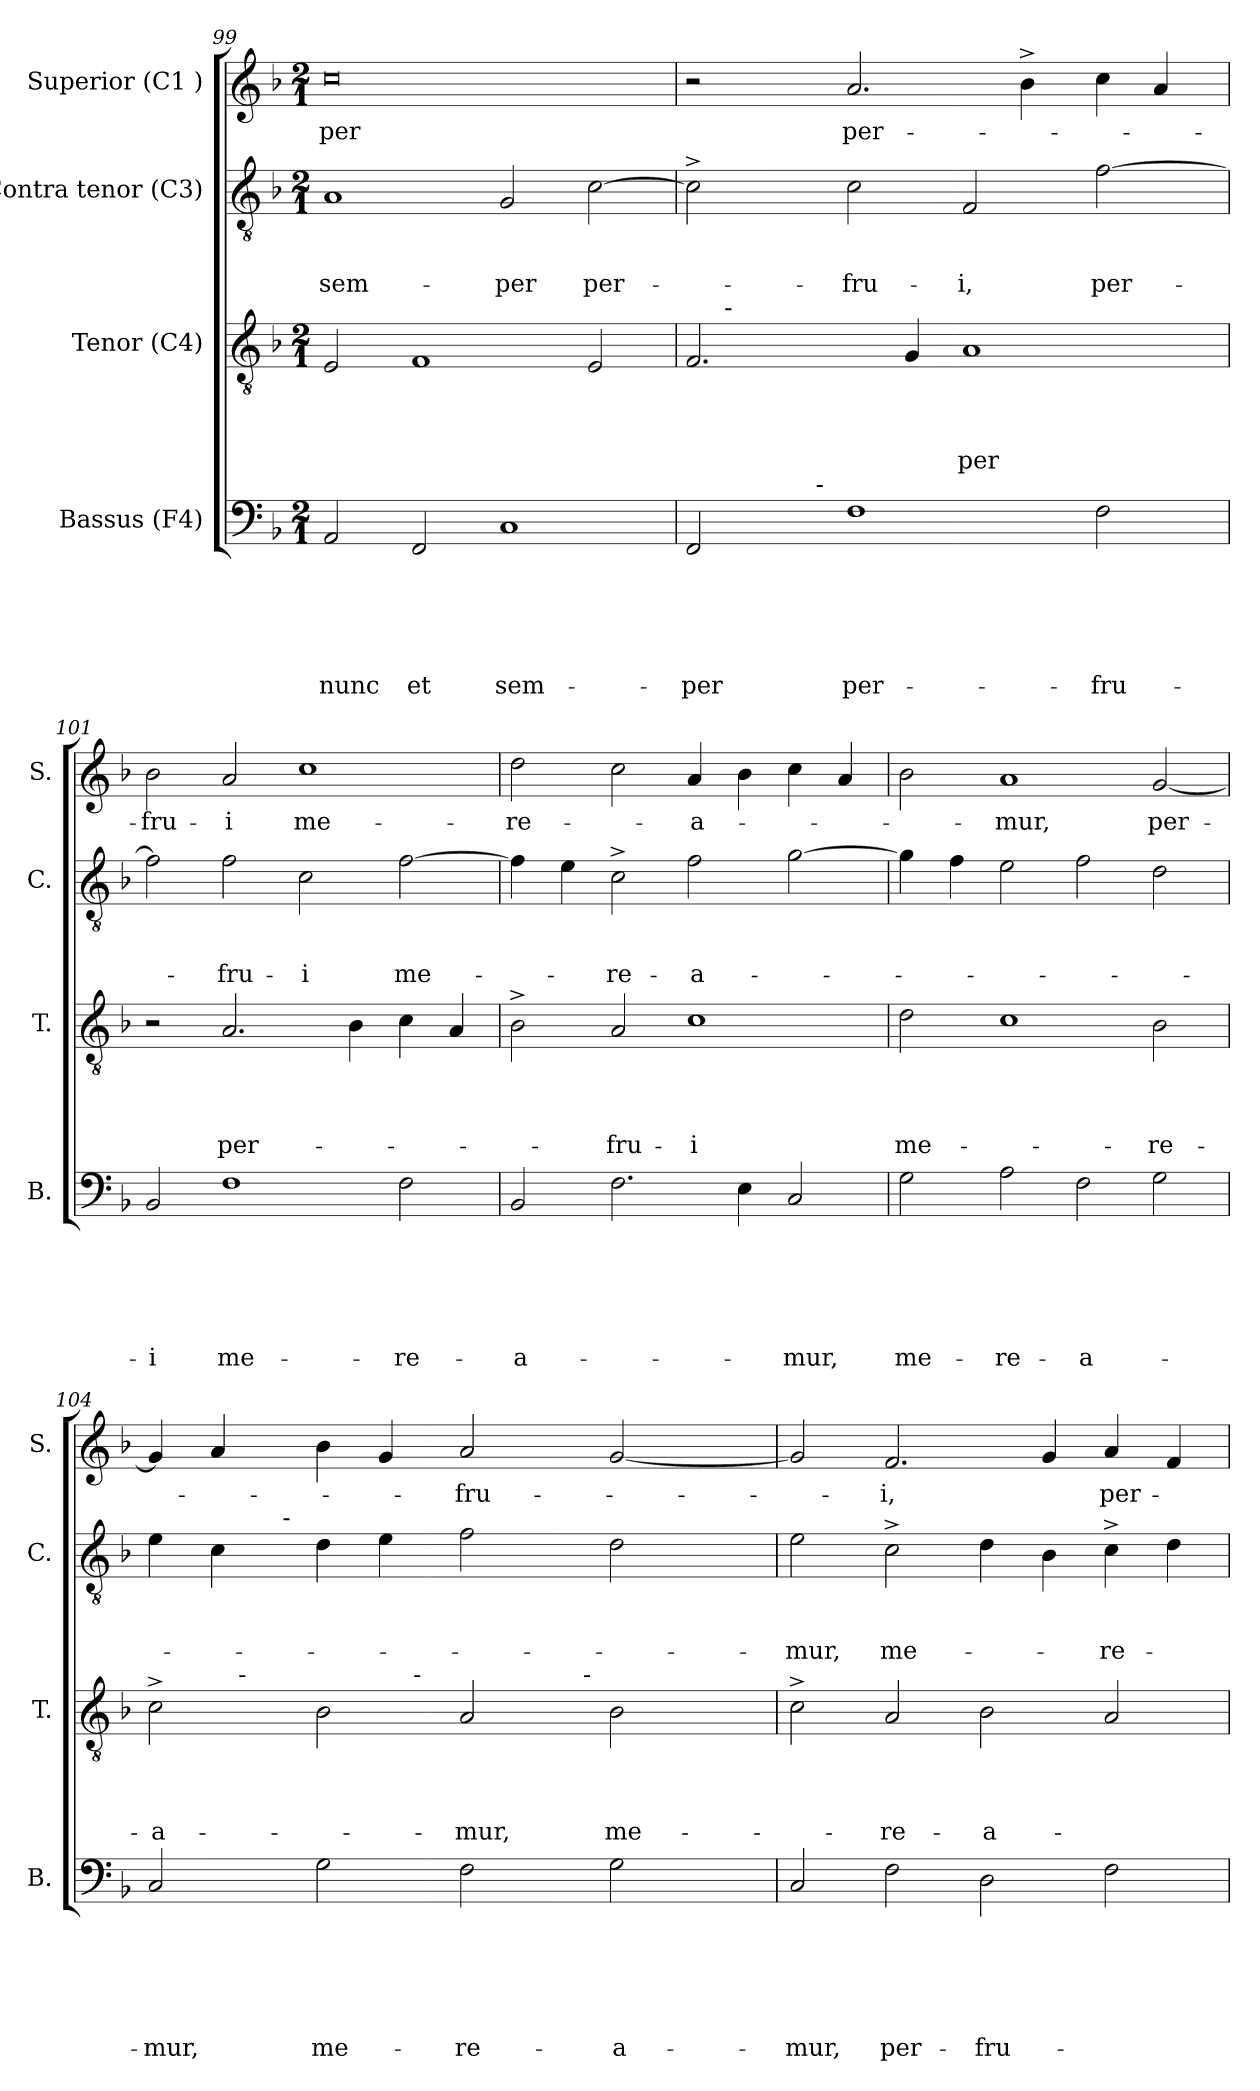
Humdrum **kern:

**kern	**text	**text	**text	**text	**text	**text	**kern	**text	**text	**text	**text	**kern	**text	**text	**text	**kern	**text
*part4	*part4	*part4	*part4	*part4	*part4	*part4	*part3	*part3	*part3	*part3	*part3	*part2	*part2	*part2	*part2	*part1	*part1
*staff4	*staff4	*staff4	*staff4	*staff4	*staff4	*staff4	*staff3	*staff3	*staff3	*staff3	*staff3	*staff2	*staff2	*staff2	*staff2	*staff1	*staff1
*I"Bassus (F4)	*	*	*	*	*	*	*I"Tenor (C4)	*	*	*	*	*I"Contra tenor (C3)	*	*	*	*I"Superior (C1 )	*
*I'B.	*	*	*	*	*	*	*I'T.	*	*	*	*	*I'C.	*	*	*	*I'S.	*
*clefF4	*	*	*	*	*	*	*clefGv2	*	*	*	*	*clefGv2	*	*	*	*clefG2	*
*k[b-]	*	*	*	*	*	*	*k[b-]	*	*	*	*	*k[b-]	*	*	*	*k[b-]	*
*F:	*	*	*	*	*	*	*F:	*	*	*	*	*F:	*	*	*	*F:	*
*M2/1	*	*	*	*	*	*	*M2/1	*	*	*	*	*M2/1	*	*	*	*M2/1	*
=99	=99	=99	=99	=99	=99	=99	=99	=99	=99	=99	=99	=99	=99	=99	=99	=99	=99
!	!	!	!	!	!	!LO:LY:b	!	!	!	!	!	!	!	!	!LO:LY:b	!	!LO:LY:b
2AA/	.	.	.	.	.	nunc	2E/	.	.	.	.	1A	.	.	sem-	0cc	-per
!	!	!	!	!	!	!LO:LY:b	!	!	!	!	!	!	!	!	!	!	!
2FF/	.	.	.	.	.	et	1F	.	.	.	.	.	.	.	.	.	.
!	!	!	!	!	!	!LO:LY:b	!	!	!	!	!	!	!	!	!LO:LY:b	!	!
1C	.	.	.	.	.	sem-	.	.	.	.	.	2G/	.	.	-per	.	.
!	!	!	!	!	!	!	!	!	!	!	!	!	!	!	!LO:LY:b	!	!
.	.	.	.	.	.	.	2E/	.	.	.	.	[<2c\	.	.	per-	.	.
!!LO:LB:g=z
=100	=100	=100	=100	=100	=100	=100	=100	=100	=100	=100	=100	=100	=100	=100	=100	=100	=100
!	!	!	!	!	!	!LO:LY:b	!	!	!	!	!	!	!	!	!	!	!
*^	*	*	*	*	*	*	*^	*	*	*	*	*	*	*	*	*	*
2FF/	4ryy	.	.	.	.	.	-per	2.F/	8ryy	.	.	.	.	2c^>\]	.	.	.	2r	.
!	!	!	!	!	!	!	!	!	!LO:TX:a:t=-	!	!	!	!	!	!	!	!	!	!
.	.	.	.	.	.	.	.	.	1...ryy	.	.	.	.	.	.	.	.	.	.
.	8ryy	.	.	.	.	.	.	.	.	.	.	.	.	.	.	.	.	.	.
.	32ryy	.	.	.	.	.	.	.	.	.	.	.	.	.	.	.	.	.	.
!	!LO:TX:a:t=-	!	!	!	!	!	!	!	!	!	!	!	!	!	!	!	!	!	!
.	1ryy	.	.	.	.	.	.	.	.	.	.	.	.	.	.	.	.	.	.
!	!	!	!	!	!	!	!LO:LY:b	!	!	!	!	!	!	!	!	!	!LO:LY:b	!	!LO:LY:b
1F	.	.	.	.	.	.	per-	.	.	.	.	.	.	2c\	.	.	-fru-	2.a/	per-
.	.	.	.	.	.	.	.	4G/	.	.	.	.	.	.	.	.	.	.	.
!	!	!	!	!	!	!	!	!	!	!	!	!	!LO:LY:b	!	!	!	!LO:LY:b	!	!
.	.	.	.	.	.	.	.	1A	.	.	.	.	-per	2F/	.	.	-i,	.	.
.	.	.	.	.	.	.	.	.	.	.	.	.	.	.	.	.	.	4b-^>\	.
.	2ryy	.	.	.	.	.	.	.	.	.	.	.	.	.	.	.	.	.	.
!	!	!	!	!	!	!	!LO:LY:b	!	!	!	!	!	!	!	!	!	!LO:LY:b	!	!
2F\	.	.	.	.	.	.	-fru-	.	.	.	.	.	.	[>2f\	.	.	per-	4cc\	.
.	.	.	.	.	.	.	.	.	.	.	.	.	.	.	.	.	.	4a/	.
.	16.ryy	.	.	.	.	.	.	.	.	.	.	.	.	.	.	.	.	.	.
=101	=101	=101	=101	=101	=101	=101	=101	=101	=101	=101	=101	=101	=101	=101	=101	=101	=101	=101	=101
!	!	!	!	!	!	!	!LO:LY:b	!	!	!	!	!	!	!	!	!	!	!	!LO:LY:b
*v	*v	*	*	*	*	*	*	*	*	*	*	*	*	*	*	*	*	*	*
*	*	*	*	*	*	*	*v	*v	*	*	*	*	*	*	*	*	*	*
2BB-/	.	.	.	.	.	-i	2r	.	.	.	.	2f\]	.	.	.	2b-\	-fru-
!	!	!	!	!	!	!LO:LY:b	!	!	!	!	!LO:LY:b	!	!	!	!LO:LY:b	!	!LO:LY:b
1F	.	.	.	.	.	me-	2.A/	.	.	.	per-	2f\	.	.	-fru-	2a/	-i
!	!	!	!	!	!	!	!	!	!	!	!	!	!	!	!LO:LY:b	!	!LO:LY:b
.	.	.	.	.	.	.	.	.	.	.	.	2c\	.	.	-i	1cc	me-
.	.	.	.	.	.	.	4B-\	.	.	.	.	.	.	.	.	.	.
!	!	!	!	!	!	!LO:LY:b	!	!	!	!	!	!	!	!	!LO:LY:b	!	!
2F\	.	.	.	.	.	-re-	4c\	.	.	.	.	[>2f\	.	.	me-	.	.
.	.	.	.	.	.	.	4A/	.	.	.	.	.	.	.	.	.	.
=102	=102	=102	=102	=102	=102	=102	=102	=102	=102	=102	=102	=102	=102	=102	=102	=102	=102
!	!	!	!	!	!	!LO:LY:b	!	!	!	!	!	!	!	!	!	!	!LO:LY:b
2BB-/	.	.	.	.	.	-a-	2B-^>\	.	.	.	.	4f\]	.	.	.	2dd\	-re-
.	.	.	.	.	.	.	.	.	.	.	.	4e\	.	.	.	.	.
!	!	!	!	!	!	!	!	!	!	!	!LO:LY:b	!	!	!	!LO:LY:b	!	!
2.F\	.	.	.	.	.	.	2A/	.	.	.	-fru-	2c^>\	.	.	-re-	2cc\	.
!	!	!	!	!	!	!	!	!	!	!	!LO:LY:b:rj	!	!	!	!LO:LY:b	!	!LO:LY:b
.	.	.	.	.	.	.	1c	.	.	.	-i	2f\	.	.	-a-	4a/	-a-
4E\	.	.	.	.	.	.	.	.	.	.	.	.	.	.	.	4b-\	.
!	!	!	!	!	!	!LO:LY:b	!	!	!	!	!	!	!	!	!	!	!
2C/	.	.	.	.	.	-mur,	.	.	.	.	.	[>2g\	.	.	.	4cc\	.
.	.	.	.	.	.	.	.	.	.	.	.	.	.	.	.	4a/	.
=103	=103	=103	=103	=103	=103	=103	=103	=103	=103	=103	=103	=103	=103	=103	=103	=103	=103
!	!	!	!	!	!	!LO:LY:b	!	!	!	!	!LO:LY:b	!	!	!	!	!	!
2G\	.	.	.	.	.	me-	2d\	.	.	.	me-	4g\]	.	.	.	2b-\	.
.	.	.	.	.	.	.	.	.	.	.	.	4f\	.	.	.	.	.
!	!	!	!	!	!	!LO:LY:b	!	!	!	!	!	!	!	!	!	!	!LO:LY:b
2A\	.	.	.	.	.	-re-	1c	.	.	.	.	2e\	.	.	.	1a	-mur,
!	!	!	!	!	!	!LO:LY:b	!	!	!	!	!	!	!	!	!	!	!
2F\	.	.	.	.	.	-a-	.	.	.	.	.	2f\	.	.	.	.	.
!	!	!	!	!	!	!	!	!	!	!	!LO:LY:b	!	!	!	!	!	!LO:LY:b
2G\	.	.	.	.	.	.	2B-\	.	.	.	-re-	2d\	.	.	.	[<2g/	per-
!!LO:LB:g=z
=104	=104	=104	=104	=104	=104	=104	=104	=104	=104	=104	=104	=104	=104	=104	=104	=104	=104
!	!	!	!	!	!	!LO:LY:b	!	!	!	!	!LO:LY:b	!	!	!	!	!	!
*	*	*	*	*	*	*	*^	*	*	*	*	*^	*	*	*	*	*
*	*	*	*	*	*	*	*	*^	*	*	*	*	*	*	*	*	*	*	*
*	*	*	*	*	*	*	*	*	*^	*	*	*	*	*	*	*	*	*	*	*
2C/	.	.	.	.	.	-mur,	2c^>\	4ryy	2ryy	1ryy	.	.	.	-a-	4e\	4ryy	.	.	.	4g/]	.
.	.	.	.	.	.	.	.	16ryy	.	.	.	.	.	.	4c\	8ryy	.	.	.	4a/	.
!	!	!	!	!	!	!	!	!LO:TX:a:t=-	!	!	!	!	!	!	!	!	!	!	!	!	!
.	.	.	.	.	.	.	.	1ryy	.	.	.	.	.	.	.	.	.	.	.	.	.
.	.	.	.	.	.	.	.	.	.	.	.	.	.	.	.	32ryy	.	.	.	.	.
!	!	!	!	!	!	!	!	!	!	!	!	!	!	!	!	!LO:TX:a:t=-	!	!	!	!	!
.	.	.	.	.	.	.	.	.	.	.	.	.	.	.	.	1ryy	.	.	.	.	.
!	!	!	!	!	!	!LO:LY:b	!	!	!	!	!	!	!	!	!	!	!	!	!	!	!
2G\	.	.	.	.	.	me-	2B-\	.	4ryy	.	.	.	.	.	4d\	.	.	.	.	4b-\	.
.	.	.	.	.	.	.	.	.	16.ryy	.	.	.	.	.	4e\	.	.	.	.	4g/	.
!	!	!	!	!	!	!	!	!	!LO:TX:a:t=-	!	!	!	!	!	!	!	!	!	!	!	!
.	.	.	.	.	.	.	.	.	1ryy	.	.	.	.	.	.	.	.	.	.	.	.
!	!	!	!	!	!	!LO:LY:b	!	!	!	!	!	!	!	!LO:LY:b	!	!	!	!	!	!	!LO:LY:b
2F\	.	.	.	.	.	-re-	2A/	.	.	4..ryy	.	.	.	-mur,	2f\	.	.	.	.	2a/	-fru-
.	.	.	.	.	.	.	.	2ryy	.	.	.	.	.	.	.	.	.	.	.	.	.
.	.	.	.	.	.	.	.	.	.	.	.	.	.	.	.	2ryy	.	.	.	.	.
!	!	!	!	!	!	!	!	!	!	!LO:TX:a:t=-	!	!	!	!	!	!	!	!	!	!	!
.	.	.	.	.	.	.	.	.	.	2ryy	.	.	.	.	.	.	.	.	.	.	.
!	!	!	!	!	!	!LO:LY:b	!	!	!	!	!	!	!	!LO:LY:b	!	!	!	!	!	!	!
2G\	.	.	.	.	.	-a-	2B-\	.	.	.	.	.	.	me-	2d\	.	.	.	.	[<2g/	.
.	.	.	.	.	.	.	.	8.ryy	.	.	.	.	.	.	.	.	.	.	.	.	.
.	.	.	.	.	.	.	.	.	8ryy	.	.	.	.	.	.	.	.	.	.	.	.
.	.	.	.	.	.	.	.	.	.	.	.	.	.	.	.	16.ryy	.	.	.	.	.
.	.	.	.	.	.	.	.	.	.	16ryy	.	.	.	.	.	.	.	.	.	.	.
.	.	.	.	.	.	.	.	.	32ryy	.	.	.	.	.	.	.	.	.	.	.	.
=105	=105	=105	=105	=105	=105	=105	=105	=105	=105	=105	=105	=105	=105	=105	=105	=105	=105	=105	=105	=105	=105
!	!	!	!	!	!	!LO:LY:b	!	!	!	!	!	!	!	!	!	!	!	!	!LO:LY:b	!	!
*	*	*	*	*	*	*	*v	*v	*v	*v	*	*	*	*	*	*	*	*	*	*	*
*	*	*	*	*	*	*	*	*	*	*	*	*v	*v	*	*	*	*	*
2C/	.	.	.	.	.	-mur,	2c^>\	.	.	.	.	2e\	.	.	-mur,	2g/]	.
!	!	!	!	!	!	!LO:LY:b	!	!	!	!	!LO:LY:b	!	!	!	!LO:LY:b	!	!LO:LY:b
2F\	.	.	.	.	.	per-	2A/	.	.	.	-re-	2c^>\	.	.	me-	2.f/	-i,
!	!	!	!	!	!	!LO:LY:b	!	!	!	!	!LO:LY:b	!	!	!	!	!	!
2D\	.	.	.	.	.	-fru-	2B-\	.	.	.	-a-	4d\	.	.	.	.	.
.	.	.	.	.	.	.	.	.	.	.	.	4B-\	.	.	.	4g/	.
!	!	!	!	!	!	!	!	!	!	!	!	!	!	!	!LO:LY:b	!	!LO:LY:b
2F\	.	.	.	.	.	.	2A/	.	.	.	.	4c^>\	.	.	-re-	4a/	per-
.	.	.	.	.	.	.	.	.	.	.	.	4d\	.	.	.	4f/	.
=	=	=	=	=	=	=	=	=	=	=	=	=	=	=	=	=	=
*-	*-	*-	*-	*-	*-	*-	*-	*-	*-	*-	*-	*-	*-	*-	*-	*-	*-
